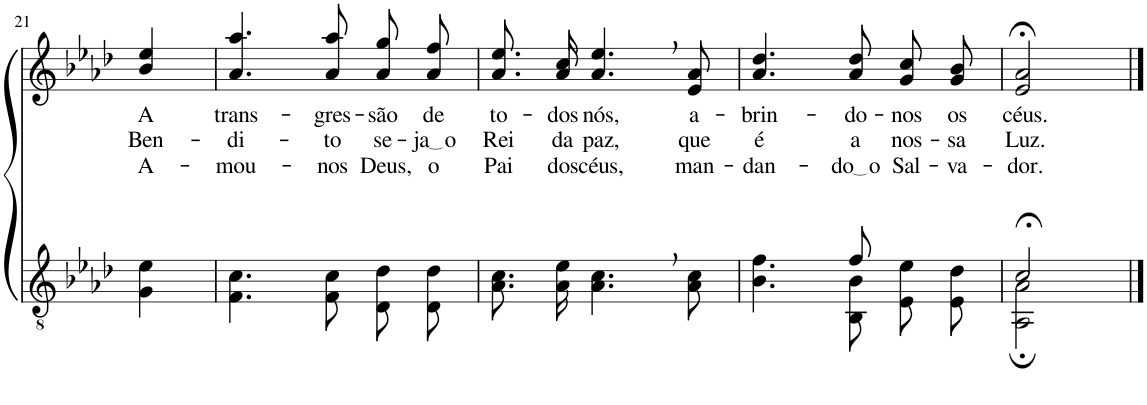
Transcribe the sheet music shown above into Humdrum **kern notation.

**kern	**kern	**text	**text	**text
*part2	*part1	*part1	*part1	*part1
*staff2	*staff1	*staff1	*staff1	*staff1
*I"Parte III e IV	*I"Parte I e II	*	*	*
!!LO:PB:g=z
*clefGv2	*clefG2	*	*	*
*Trd3c5	*Trd3c5	*	*	*
*k[b-e-a-d-]	*k[b-e-a-d-]	*	*	*
*M3/4	*M3/4	*	*	*
=21	=21	=21	=21	=21
!	!	!LO:LY:b	!LO:LY:b	!LO:LY:b
4G\ 4e-\	4b-/ 4ee-/	A	Ben-	A-
=22	=22	=22	=22	=22
!	!	!LO:LY:b	!LO:LY:b	!LO:LY:b
4.F\ 4.c\	4.a-/ 4.aa-/	trans-	-di-	-mou-
!	!	!LO:LY:b	!LO:LY:b	!LO:LY:b
8F\ 8c\	8a-/ 8aa-/	-gres-	-to	-nos
!	!	!LO:LY:b	!LO:LY:b	!LO:LY:b
8D-/ 8d-/L	8a-\ 8gg\L	-são	se-	Deus,
!	!	!LO:LY:b	!LO:LY:b	!LO:LY:b
8D-/ 8d-/J	8a-\ 8ff\J	de	ja o	o
=23	=23	=23	=23	=23
!	!	!LO:LY:b	!LO:LY:b	!LO:LY:b
8.A-\ 8.c\L	8.a-\ 8.ee-\L	to-	Rei	Pai
!	!	!LO:LY:b	!LO:LY:b	!LO:LY:b
16A-\ 16e-\Jk	16a-\ 16cc\Jk	-dos	da	dos
!	!	!LO:LY:b	!LO:LY:b	!LO:LY:b
4.A-\, 4.c\,	4.a-/, 4.ee-/,	nós,	paz,	céus,
!	!	!LO:LY:b	!LO:LY:b	!LO:LY:b
8A-\ 8c\	8e-/ 8a-/	a-	que	man-
=24	=24	=24	=24	=24
*^	*	*	*	*
!	!	!	!LO:LY:b	!LO:LY:b	!LO:LY:b
4.ryy	4.B-\ 4.f\	4.a-/ 4.dd-/	-brin-	é	-dan-
!	!	!	!LO:LY:b	!LO:LY:b	!LO:LY:b
8f/	8BB-\ 8B-\	8a-/ 8dd-/	-do-	a	do o
!	!	!	!LO:LY:b	!LO:LY:b	!LO:LY:b
4ryy	8E-/ 8e-/L	8g/ 8cc/L	-nos	nos-	Sal-
!	!	!	!LO:LY:b	!LO:LY:b	!LO:LY:b
.	8E-/ 8d-/J	8g/ 8b-/J	os	-sa	-va-
=25	=25	=25	=25	=25	=25
!	!	!	!LO:LY:b	!LO:LY:b	!LO:LY:b
2c;</	2AA-\; 2A-\;	2e-/;< 2a-/;<	céus.	Luz.	-dor.
*v	*v	*	*	*	*
==	==	==	==	==
*-	*-	*-	*-	*-
